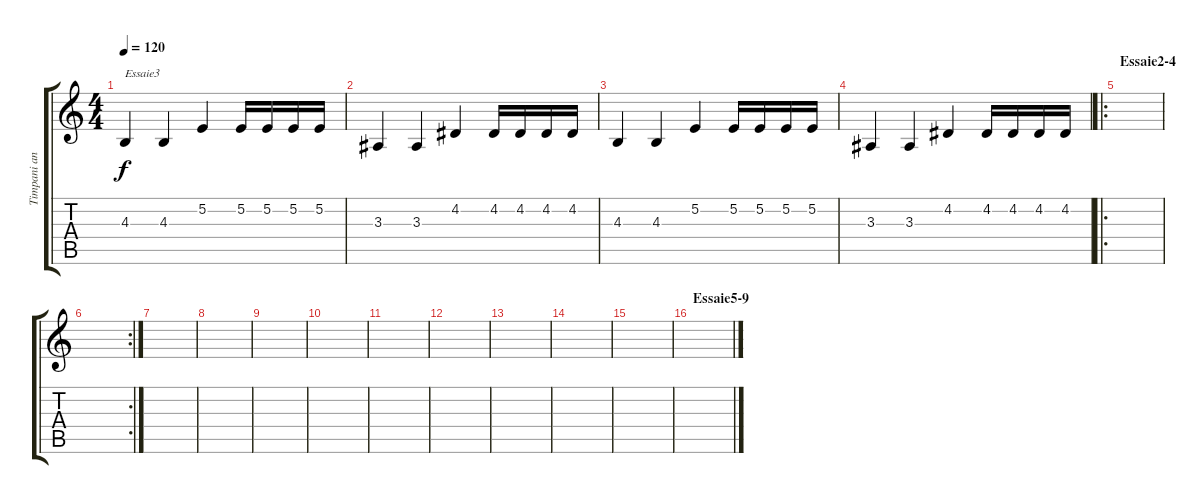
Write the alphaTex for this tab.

\track ("Timpani and Dist" "Timpani an") {instrument timpani}
\staff {score tabs}
\tuning (E4 B3 G3 D3 A2 E2) {hide}
\ts (4 4)
\tempo 120
\clef g2
\ks c
4.3.4{txt "Essaie3" dy f volume 13} 4.3.4 5.2.4 5.2.16 5.2.16 5.2.16 5.2.16 |
3.3.4 3.3.4 4.2.4 4.2.16 4.2.16 4.2.16 4.2.16 |
4.3.4 4.3.4 5.2.4 5.2.16 5.2.16 5.2.16 5.2.16 |
3.3.4 3.3.4 4.2.4 4.2.16 4.2.16 4.2.16 4.2.16 |
\ro
\section ("" "Essaie2-4")
|
\rc 2
|
|
|
|
|
|
|
|
|
|
\section ("" "Essaie5-9")
